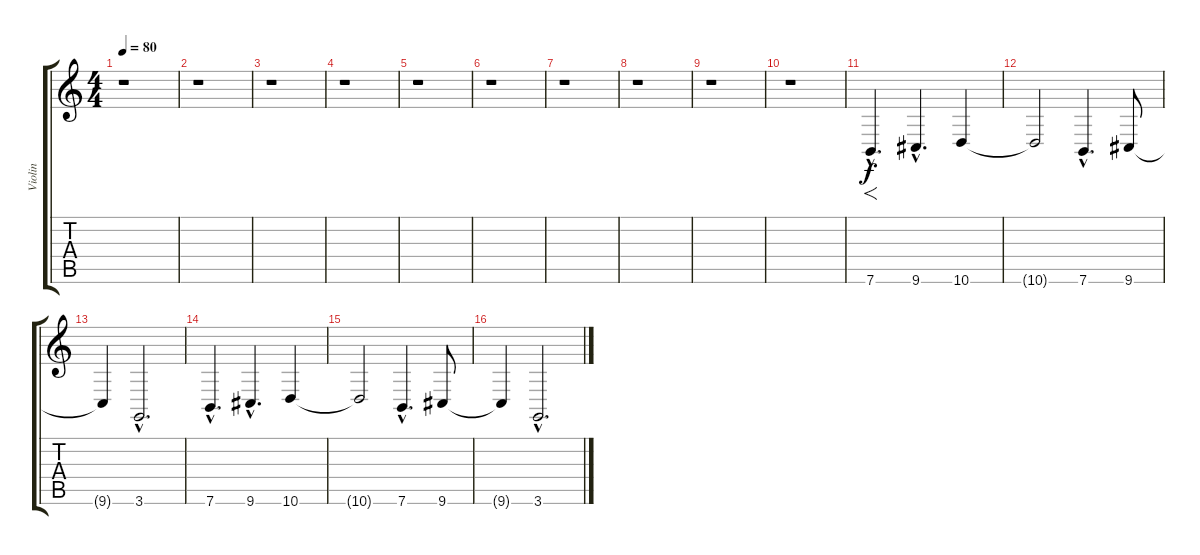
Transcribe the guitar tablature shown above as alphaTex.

\track ("Violin" "Violin") {instrument violin}
\staff {score tabs}
\tuning (E4 B3 G3 D3 A2 E2) {hide}
\ts (4 4)
\tempo 80
\clef g2
\ks c
r.1{dy f instrument violin} |
r.1 |
r.1 |
r.1 |
r.1 |
r.1 |
r.1 |
r.1 |
r.1 |
r.1 |
7.6{hac}.4{f d} 9.6{hac}.4{d} 10.6.4 |
10.6{t}.2 7.6{hac}.4{d} 9.6.8 |
9.6{t}.4 3.6{hac}.2{d} |
7.6{hac}.4{d} 9.6{hac}.4{d} 10.6.4 |
10.6{t}.2 7.6{hac}.4{d} 9.6.8 |
9.6{t}.4 3.6{hac}.2{d}
